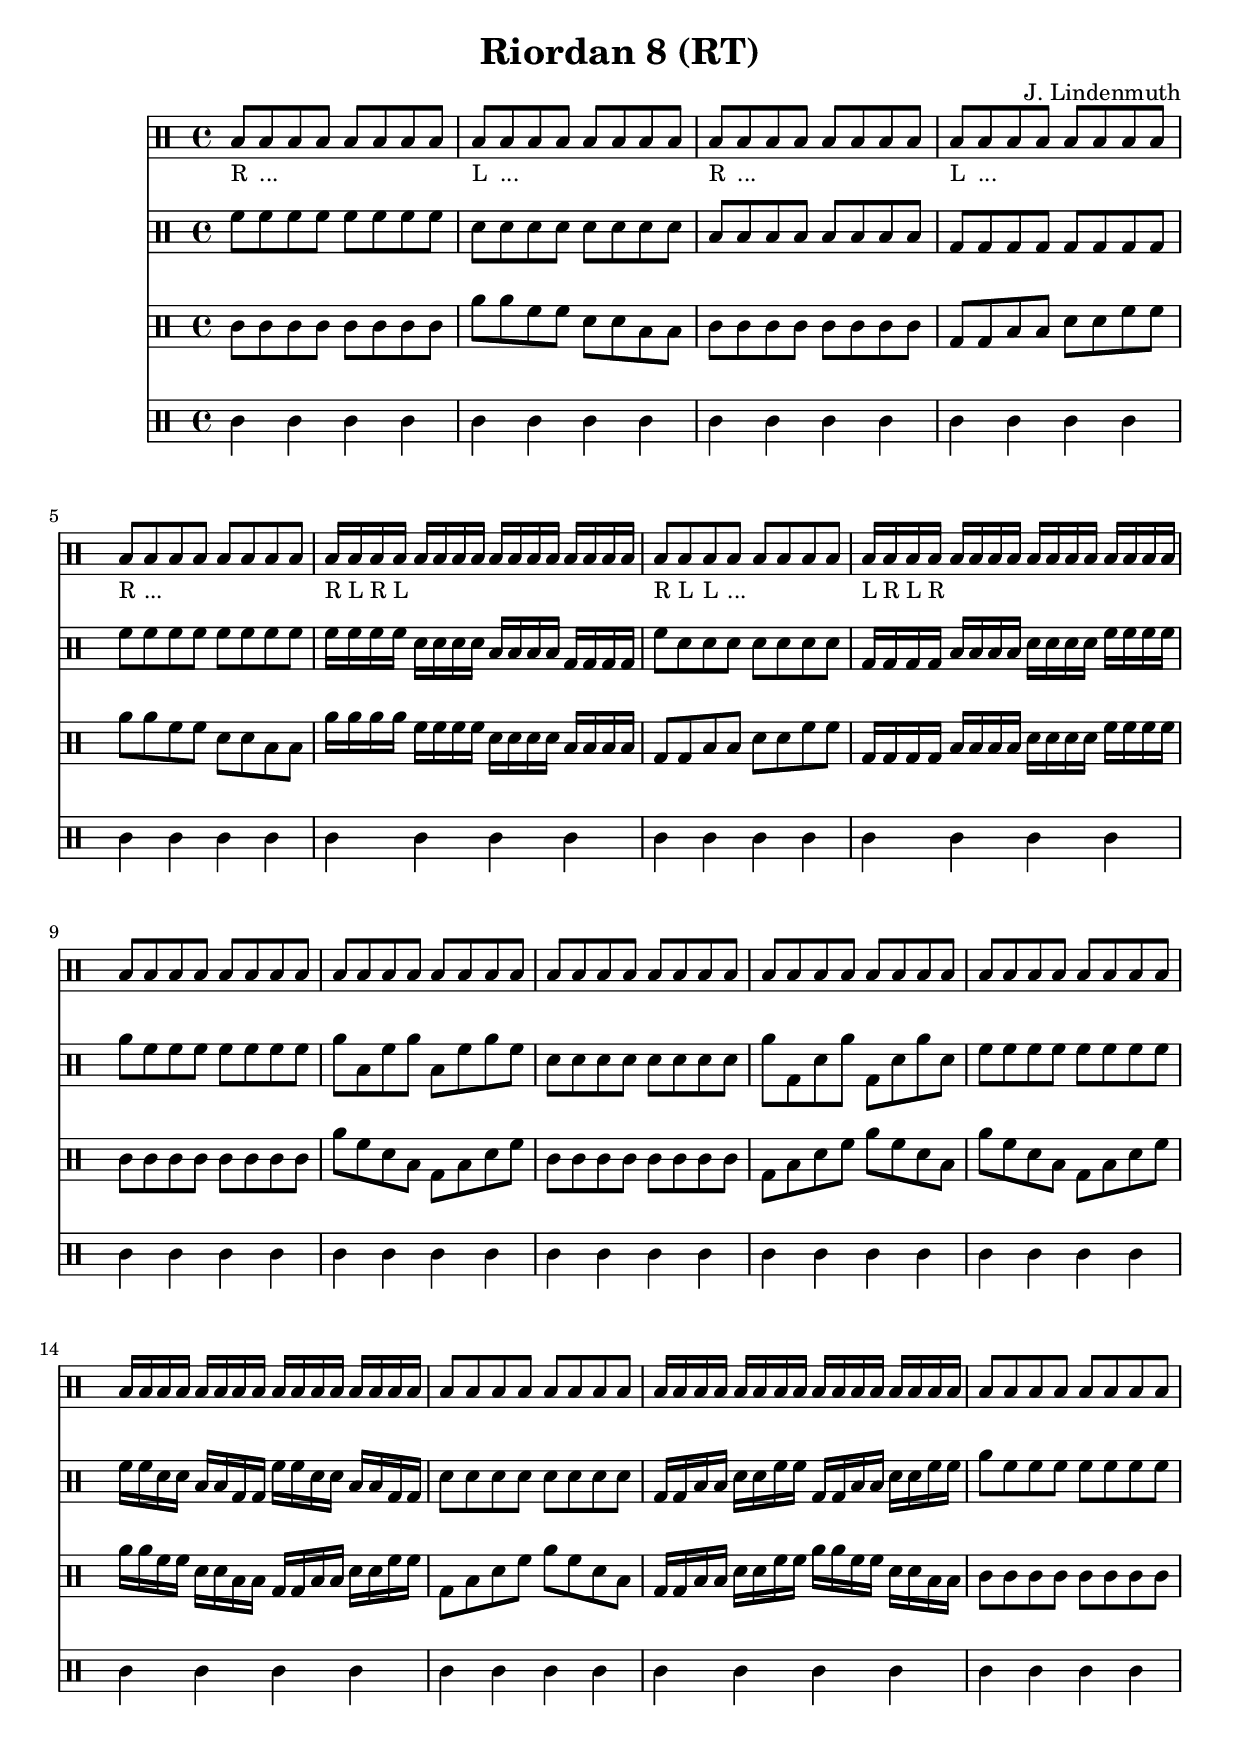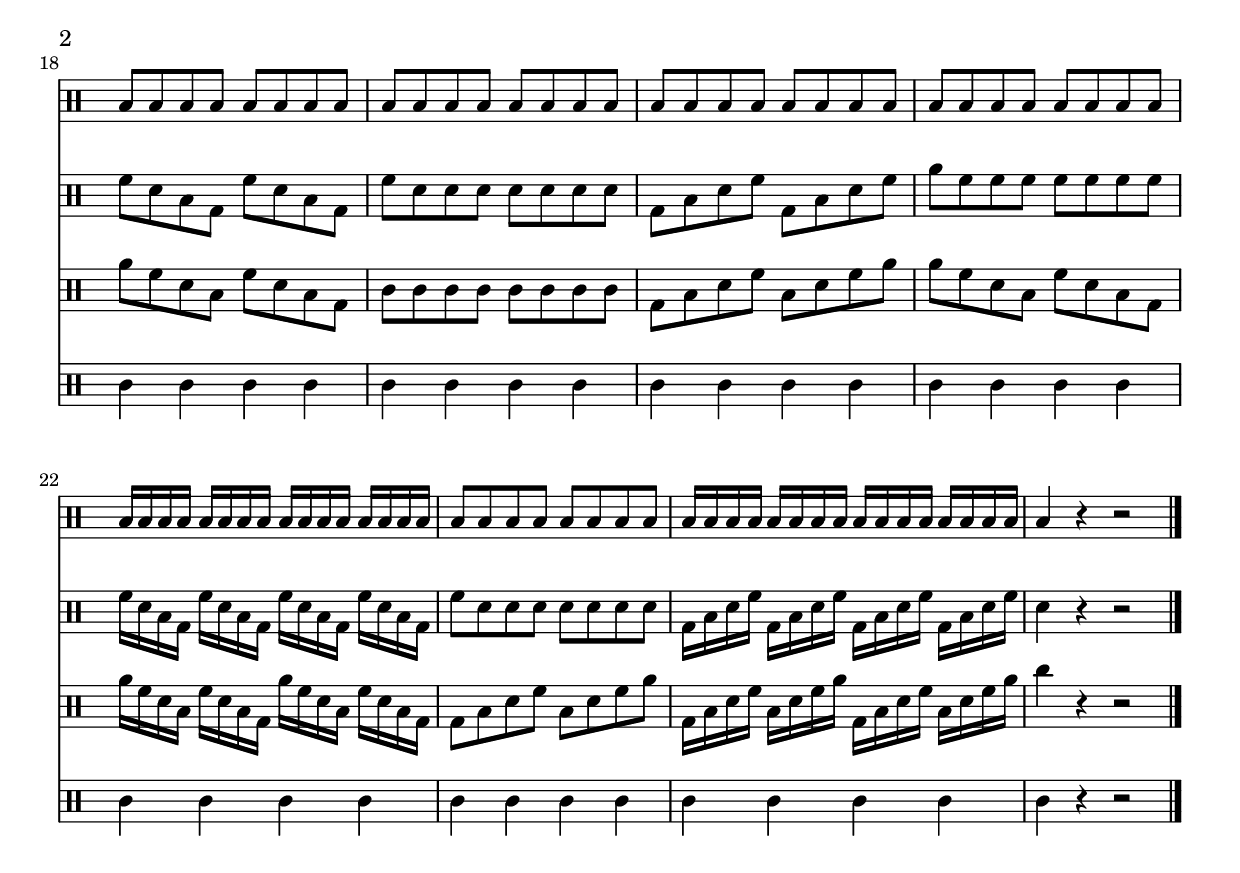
\header {
  title = "Riordan 8 (RT)"
  composer = "J. Lindenmuth"
}

\score {
  <<
    \new Staff {
      \clef "percussion" \time 4/4
      \textLengthOn
      b8_"R" b_"..." b b b b b b | b_"L" b_"..." b b b b b b | b_"R" b_"..." b b b b b b | b_"L" b_"..." b b b b b b | 
      b_"R" b_"..." b b b b b b | b16_"R" b_"L" b_"R" b_"L" b b b b b b b b b b b b | b8_"R" b_"L" b_"L" b_"..." b b b b | b16_"L" b_"R" b_"L" b_"R" b b b b b b b b b b b b | 
      b8 b b b b b b b | b b b b b b b b | b b b b b b b b | b b b b b b b b | 
      b8 b b b b b b b | b16 b b b b b b b b b b b b b b b | b8 b b b b b b b | b16 b b b b b b b b b b b b b b b | 
      b8 b b b b b b b | b b b b b b b b | b b b b b b b b | b b b b b b b b | 
      b8 b b b b b b b | b16 b b b b b b b b b b b b b b b | b8 b b b b b b b | b16 b b b b b b b b b b b b b b b | b4 r4 r2 
      \bar "|." 
    }

    \new Staff {
      \clef "percussion" \time 4/4
      \relative c' {
        \textLengthOn
        f8 f f f f f f f | d d d d d d d d | b b b b b b b b | g g g g g g g g | 
        f' f f f f f f f | f16 f f f d d d d b b b b g g g g | f'8 d d d d d d d | g,16 g g g b b b b d d d d f f f f | 
        a8 f f f f f f f | a b, f' a b, f' a f | d d d d d d d d | a' g, d' a' g, d' a' d, | 
        f8 f f f f f f f | f16 f d d b b g g f' f d d b b g g | d'8 d d d d d d d | g,16 g b b d d f f g, g b b d d f f | 
        a8 f f f f f f f | f d b g f' d b g | f' d d d d d d d | g, b d f g, b d f | 
        a f f f f f f f | f16 d b g f' d b g f' d b g f' d b g | f'8 d d d d d d d | g,16 b d f g, b d f g, b d f g, b d f | d4 r4 r2 
        \bar "|."  
      }
    }

    \new Staff {
      \clef "percussion" \time 4/4
      \relative c' {
        \textLengthOn
        c8 c c c c c c c | a' a f f d d b b | c c c c c c c c | g g b b d d f f | 
        a a f f d d b b | a'16 a a a f f f f d d d d b b b b | g8 g b b d d f f | g,16 g g g b b b b d d d d f f f f | 
        c8 c c c c c c c | a' f d b g b d f | c c c c c c c c | g b d f a f d b | 
        a' f d b g b d f | a16 a f f d d b b g g b b d d f f | g,8 b d f a f d b | g16 g b b d d f f a a f f d d b b | 
        c8 c c c c c c c | a' f d b f' d b g | c c c c c c c c | g b d f b, d f a | 
        a f d b f' d b g | a'16 f d b f' d b g a'16 f d b f' d b g | g8 b d f b, d f a | g,16 b d f b, d f a g,16 b d f b, d f a | c4 r r2
        \bar "|." 
      }
    }

    \new Staff {
      \clef "percussion" \time 4/4
      \relative c' {
        \textLengthOn
        c4 c c c | c c c c | c c c c | c c c c | 
        c c c c | c c c c | c c c c | c c c c |
        c c c c | c c c c | c c c c | c c c c |
        c c c c | c c c c | c c c c | c c c c |
        c c c c | c c c c | c c c c | c c c c |
        c c c c | c c c c | c c c c | c c c c | c4 r4 r2 
        \bar "|." 
      }
    }
  >>

  \layout {
  \context {
    \Voice
    \override TextScript.staff-padding = #2.2
  }
}
}